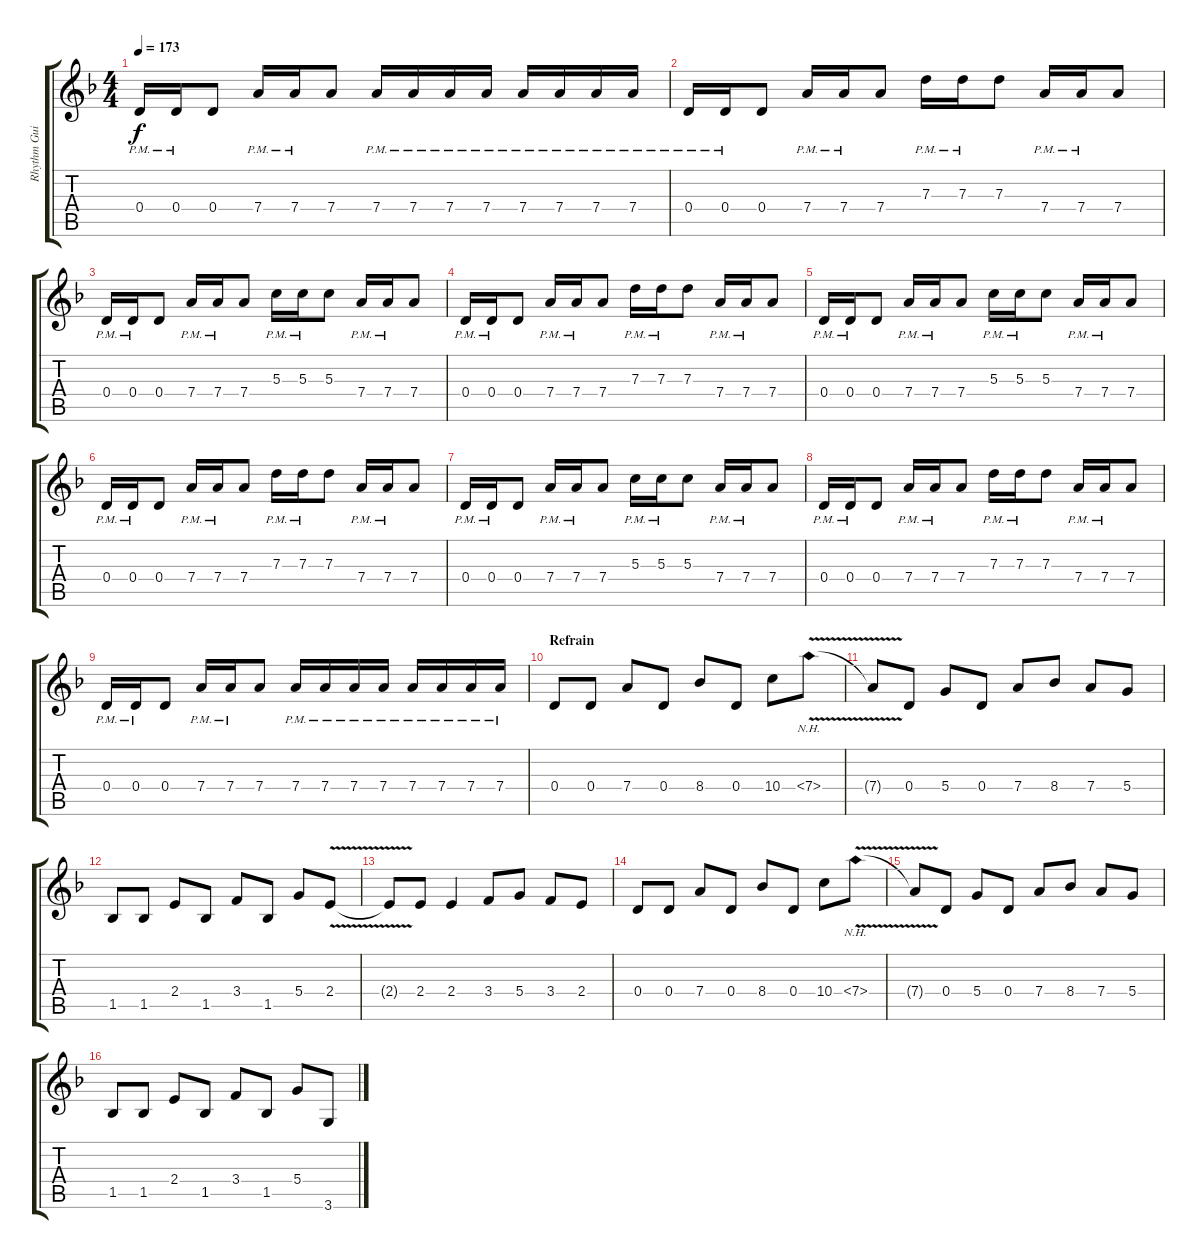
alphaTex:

\track ("Rhythm Guitar 1" "Rhythm Gui") {instrument distortionguitar}
\staff {score tabs}
\tuning (E4 B3 G3 D3 A2 E2) {hide}
\ts (4 4)
\tempo 173
\clef g2
\ks dminor
0.4{pm}.16{dy f} 0.4{pm}.16 0.4.8 7.4{pm}.16 7.4{pm}.16 7.4.8 7.4{pm}.16 7.4{pm}.16 7.4{pm}.16 7.4{pm}.16 7.4{pm}.16 7.4{pm}.16 7.4{pm}.16 7.4{pm}.16 |
0.4{pm}.16 0.4{pm}.16 0.4.8 7.4{pm}.16 7.4{pm}.16 7.4.8 7.3{pm}.16 7.3{pm}.16 7.3.8 7.4{pm}.16 7.4{pm}.16 7.4.8 |
0.4{pm}.16 0.4{pm}.16 0.4.8 7.4{pm}.16 7.4{pm}.16 7.4.8 5.3{pm}.16 5.3{pm}.16 5.3.8 7.4{pm}.16 7.4{pm}.16 7.4.8 |
0.4{pm}.16 0.4{pm}.16 0.4.8 7.4{pm}.16 7.4{pm}.16 7.4.8 7.3{pm}.16 7.3{pm}.16 7.3.8 7.4{pm}.16 7.4{pm}.16 7.4.8 |
0.4{pm}.16 0.4{pm}.16 0.4.8 7.4{pm}.16 7.4{pm}.16 7.4.8 5.3{pm}.16 5.3{pm}.16 5.3.8 7.4{pm}.16 7.4{pm}.16 7.4.8 |
0.4{pm}.16 0.4{pm}.16 0.4.8 7.4{pm}.16 7.4{pm}.16 7.4.8 7.3{pm}.16 7.3{pm}.16 7.3.8 7.4{pm}.16 7.4{pm}.16 7.4.8 |
0.4{pm}.16 0.4{pm}.16 0.4.8 7.4{pm}.16 7.4{pm}.16 7.4.8 5.3{pm}.16 5.3{pm}.16 5.3.8 7.4{pm}.16 7.4{pm}.16 7.4.8 |
0.4{pm}.16 0.4{pm}.16 0.4.8 7.4{pm}.16 7.4{pm}.16 7.4.8 7.3{pm}.16 7.3{pm}.16 7.3.8 7.4{pm}.16 7.4{pm}.16 7.4.8 |
0.4{pm}.16 0.4{pm}.16 0.4.8 7.4{pm}.16 7.4{pm}.16 7.4.8 7.4{pm}.16 7.4{pm}.16 7.4{pm}.16 7.4{pm}.16 7.4{pm}.16 7.4{pm}.16 7.4{pm}.16 7.4{pm}.16 |
\section ("" "Refrain")
0.4.8 0.4.8 7.4.8 0.4.8 8.4.8 0.4.8 10.4.8 7.4{nh v}.8 |
7.4{t}.8 0.4.8 5.4.8 0.4.8 7.4.8 8.4.8 7.4.8 5.4.8 |
1.5.8 1.5.8 2.4.8 1.5.8 3.4.8 1.5.8 5.4.8 2.4{v}.8 |
2.4{t}.8 2.4.8 2.4.4 3.4.8 5.4.8 3.4.8 2.4.8 |
0.4.8 0.4.8 7.4.8 0.4.8 8.4.8 0.4.8 10.4.8 7.4{nh v}.8 |
7.4{t}.8 0.4.8 5.4.8 0.4.8 7.4.8 8.4.8 7.4.8 5.4.8 |
1.5.8 1.5.8 2.4.8 1.5.8 3.4.8 1.5.8 5.4.8 3.6.8
